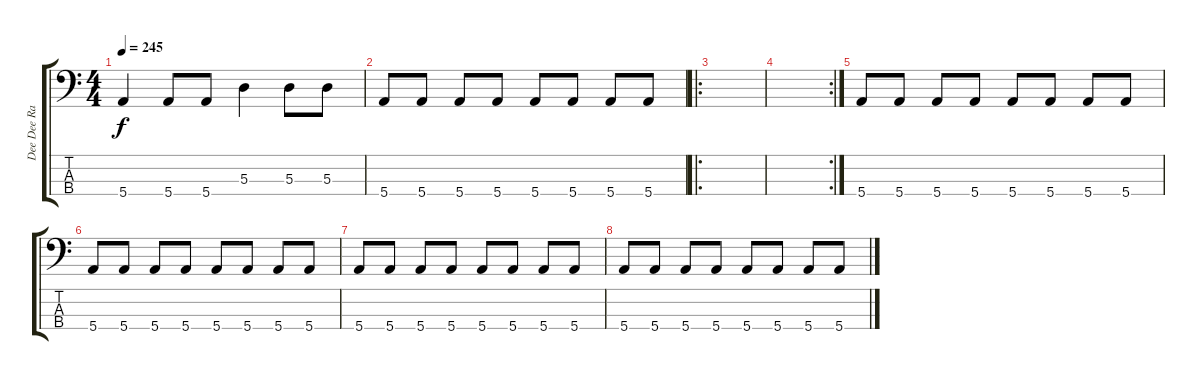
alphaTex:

\track ("Dee Dee Ramone" "Dee Dee Ra") {instrument electricbasspick}
\staff {score tabs}
\tuning (G2 D2 A1 E1) {hide}
\ts (4 4)
\tempo 245
\clef f4
\ks c
5.4.4{dy f} 5.4.8 5.4.8 5.3.4 5.3.8 5.3.8 |
5.4.8 5.4.8 5.4.8 5.4.8 5.4.8 5.4.8 5.4.8 5.4.8 |
\ro
|
\rc 2
|
5.4.8 5.4.8 5.4.8 5.4.8 5.4.8 5.4.8 5.4.8 5.4.8 |
5.4.8 5.4.8 5.4.8 5.4.8 5.4.8 5.4.8 5.4.8 5.4.8 |
5.4.8 5.4.8 5.4.8 5.4.8 5.4.8 5.4.8 5.4.8 5.4.8 |
5.4.8 5.4.8 5.4.8 5.4.8 5.4.8 5.4.8 5.4.8 5.4.8
